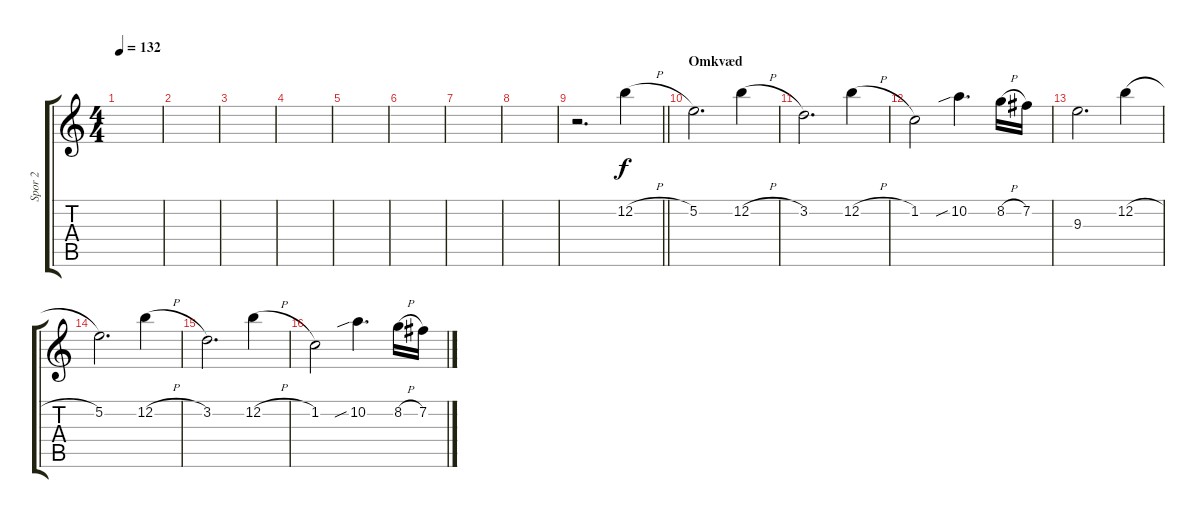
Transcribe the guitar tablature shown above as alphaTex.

\track ("Spor 2" "Spor 2") {instrument distortionguitar}
\staff {score tabs}
\tuning (E4 B3 G3 D3 A2 E2) {hide}
\ts (4 4)
\tempo 132
\clef g2
\ks c
|
|
|
|
|
|
|
|
\barLineRight lightlight
r.2{d} 12.2{h}.4 |
\section ("" "Omkvæd")
5.2.2{d} 12.2{h}.4 |
3.2.2{d} 12.2{h}.4 |
1.2.2 10.2{sib}.4{d} 8.2{h}.16 7.2.16 |
9.3.2{d} 12.2{h}.4 |
5.2.2{d} 12.2{h}.4 |
3.2.2{d} 12.2{h}.4 |
1.2.2 10.2{sib}.4{d} 8.2{h}.16 7.2.16
